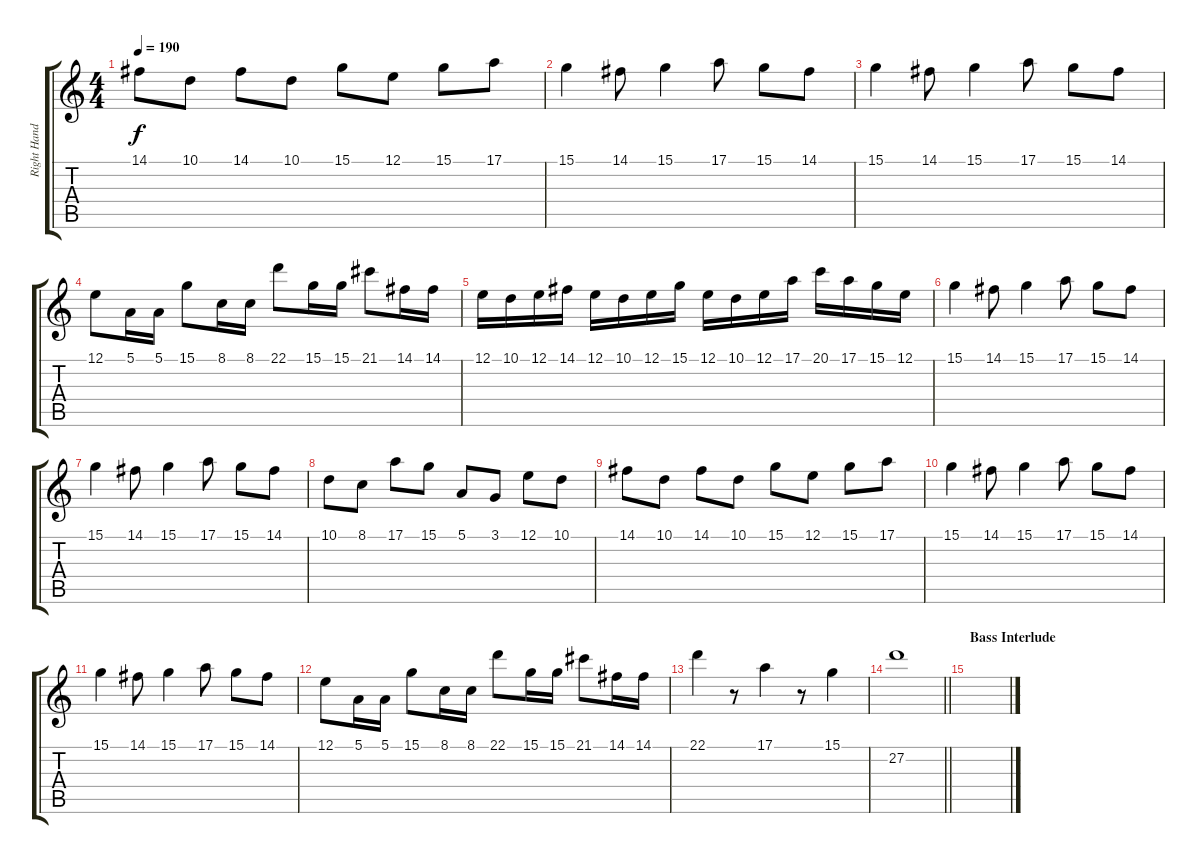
\track ("Right Hand" "Right Hand") {instrument lead2sawtooth}
\staff {score tabs}
\tuning (E4 B3 G3 D3 A2 E2) {hide}
\ts (4 4)
\tempo 190
\clef g2
\ks c
14.1.8{dy f} 10.1.8 14.1.8 10.1.8 15.1.8 12.1.8 15.1.8 17.1.8 |
15.1.4 14.1.8 15.1.4 17.1.8 15.1.8 14.1.8 |
15.1.4 14.1.8 15.1.4 17.1.8 15.1.8 14.1.8 |
12.1.8 5.1.16 5.1.16 15.1.8 8.1.16 8.1.16 22.1.8 15.1.16 15.1.16 21.1.8 14.1.16 14.1.16 |
12.1.16 10.1.16 12.1.16 14.1.16 12.1.16 10.1.16 12.1.16 15.1.16 12.1.16 10.1.16 12.1.16 17.1.16 20.1.16 17.1.16 15.1.16 12.1.16 |
15.1.4 14.1.8 15.1.4 17.1.8 15.1.8 14.1.8 |
15.1.4 14.1.8 15.1.4 17.1.8 15.1.8 14.1.8 |
10.1.8 8.1.8 17.1.8 15.1.8 5.1.8 3.1.8 12.1.8 10.1.8 |
14.1.8 10.1.8 14.1.8 10.1.8 15.1.8 12.1.8 15.1.8 17.1.8 |
15.1.4 14.1.8 15.1.4 17.1.8 15.1.8 14.1.8 |
15.1.4 14.1.8 15.1.4 17.1.8 15.1.8 14.1.8 |
12.1.8 5.1.16 5.1.16 15.1.8 8.1.16 8.1.16 22.1.8 15.1.16 15.1.16 21.1.8 14.1.16 14.1.16 |
22.1.4 r.8 17.1.4 r.8 15.1.4 |
\barLineRight lightlight
27.2.1 |
\section ("" "Bass Interlude")
